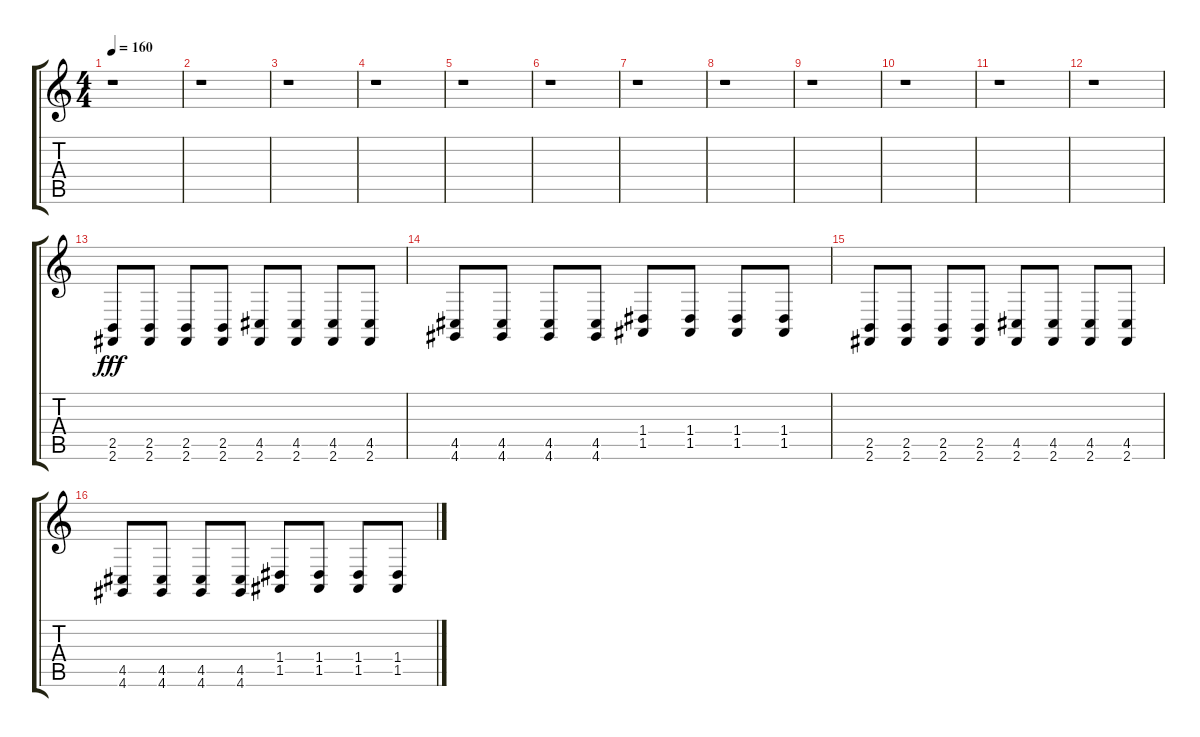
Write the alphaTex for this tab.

\track "" {instrument harmonica}
\staff {score tabs}
\tuning (E4 B3 G3 D3 A2 E2) {hide}
\ts (4 4)
\tempo 160
\clef g2
\ks c
r.1{dy fff} |
r.1 |
r.1 |
r.1 |
r.1 |
r.1 |
r.1 |
r.1 |
r.1 |
r.1 |
r.1 |
r.1 |
(2.5 2.6).8 (2.5 2.6).8 (2.5 2.6).8 (2.5 2.6).8 (4.5 2.6).8 (4.5 2.6).8 (4.5 2.6).8 (4.5 2.6).8 |
(4.5 4.6).8 (4.5 4.6).8 (4.5 4.6).8 (4.5 4.6).8 (1.4 1.5).8 (1.4 1.5).8 (1.4 1.5).8 (1.4 1.5).8 |
(2.5 2.6).8 (2.5 2.6).8 (2.5 2.6).8 (2.5 2.6).8 (4.5 2.6).8 (4.5 2.6).8 (4.5 2.6).8 (4.5 2.6).8 |
(4.5 4.6).8 (4.5 4.6).8 (4.5 4.6).8 (4.5 4.6).8 (1.4 1.5).8 (1.4 1.5).8 (1.4 1.5).8 (1.4 1.5).8
